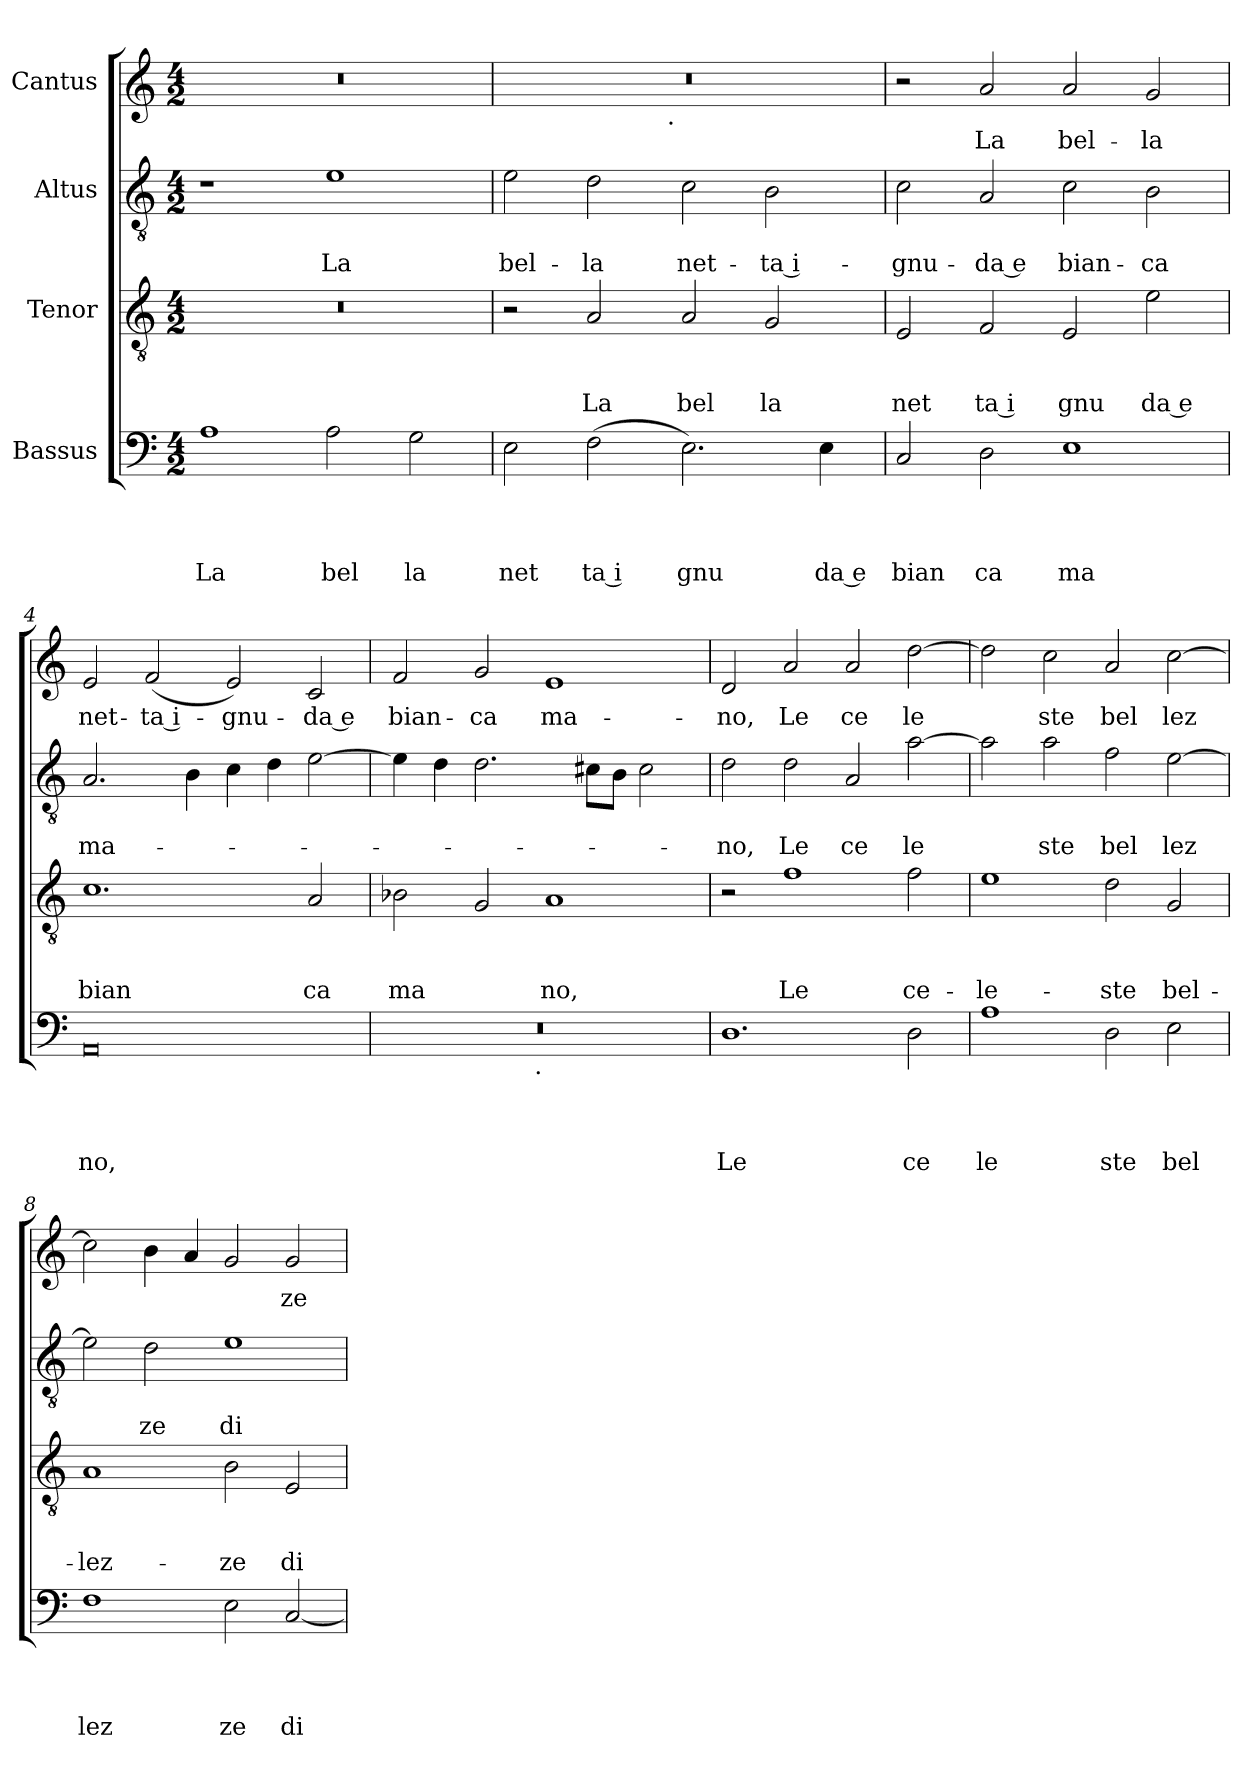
**kern	**text	**text	**text	**text	**kern	**text	**text	**text	**kern	**text	**text	**kern	**text
*part4	*part4	*part4	*part4	*part4	*part3	*part3	*part3	*part3	*part2	*part2	*part2	*part1	*part1
*staff4	*staff4	*staff4	*staff4	*staff4	*staff3	*staff3	*staff3	*staff3	*staff2	*staff2	*staff2	*staff1	*staff1
*I"Bassus	*	*	*	*	*I"Tenor	*	*	*	*I"Altus	*	*	*I"Cantus	*
*clefF4	*	*	*	*	*clefGv2	*	*	*	*clefGv2	*	*	*clefG2	*
*k[]	*	*	*	*	*k[]	*	*	*	*k[]	*	*	*k[]	*
*C:	*	*	*	*	*C:	*	*	*	*C:	*	*	*C:	*
*M4/2	*	*	*	*	*M4/2	*	*	*	*M4/2	*	*	*M4/2	*
=1	=1	=1	=1	=1	=1	=1	=1	=1	=1	=1	=1	=1	=1
!	!	!	!	!LO:LY:b	!	!	!	!	!	!	!	!	!
1A	.	.	.	La	0r	.	.	.	1r	.	.	0r	.
!	!	!	!	!LO:LY:b	!	!	!	!	!	!	!LO:LY:b	!	!
2A\	.	.	.	bel	.	.	.	.	1e	.	La	.	.
!	!	!	!	!LO:LY:b	!	!	!	!	!	!	!	!	!
2G\	.	.	.	la	.	.	.	.	.	.	.	.	.
=2	=2	=2	=2	=2	=2	=2	=2	=2	=2	=2	=2	=2	=2
!	!	!	!	!LO:LY:b	!	!	!	!	!	!	!LO:LY:b	!	!
*	*	*	*	*	*	*	*	*	*	*	*	*^	*
2E\	.	.	.	net	2r	.	.	.	2e\	.	bel-	0r	2ryy	.
!	!	!	!	!LO:LY:b:rj	!	!	!	!LO:LY:b	!	!	!LO:LY:b	!	!	!
(<2F\	.	.	.	ta i	2A/	.	.	La	2d\	.	-la	.	4...ryy	.
!	!	!	!	!	!	!	!	!	!	!	!	!	!LO:TX:b:t=.	!
.	.	.	.	.	.	.	.	.	.	.	.	.	1ryy	.
!	!	!	!	!LO:LY:b	!	!	!	!LO:LY:b	!	!	!LO:LY:b	!	!	!
2.E\)	.	.	.	gnu	2A/	.	.	bel	2c\	.	net-	.	.	.
!	!	!	!	!	!	!	!	!LO:LY:b	!	!	!LO:LY:b:rj	!	!	!
.	.	.	.	.	2G/	.	.	la	2B\	.	-ta i-	.	.	.
!	!	!	!	!LO:LY:b:rj	!	!	!	!	!	!	!	!	!	!
4E\	.	.	.	da e	.	.	.	.	.	.	.	.	.	.
.	.	.	.	.	.	.	.	.	.	.	.	.	32ryy	.
=3	=3	=3	=3	=3	=3	=3	=3	=3	=3	=3	=3	=3	=3	=3
!	!	!	!	!LO:LY:b	!	!	!	!LO:LY:b	!	!	!LO:LY:b	!	!	!
*	*	*	*	*	*	*	*	*	*	*	*	*v	*v	*
2C/	.	.	.	bian	2E/	.	.	net	2c\	.	-gnu-	2r	.
!	!	!	!	!LO:LY:b	!	!	!	!LO:LY:b:rj	!	!	!LO:LY:b:rj	!	!LO:LY:b
2D\	.	.	.	ca	2F/	.	.	ta i	2A/	.	-da e	2a/	La
!	!	!	!	!LO:LY:b	!	!	!	!LO:LY:b	!	!	!LO:LY:b	!	!LO:LY:b
1E	.	.	.	ma	2E/	.	.	gnu	2c\	.	bian-	2a/	bel-
!	!	!	!	!	!	!	!	!LO:LY:b:rj	!	!	!LO:LY:b	!	!LO:LY:b
.	.	.	.	.	2e\	.	.	da e	2B\	.	-ca	2g/	-la
=4	=4	=4	=4	=4	=4	=4	=4	=4	=4	=4	=4	=4	=4
!	!	!	!	!LO:LY:b	!	!	!	!LO:LY:b	!	!	!LO:LY:b	!	!LO:LY:b
0AA	.	.	.	no,	1.c	.	.	bian	2.A/	.	ma-	2e/	net-
!	!	!	!	!	!	!	!	!	!	!	!	!	!LO:LY:b:rj
.	.	.	.	.	.	.	.	.	.	.	.	(<2f/	-ta i-
.	.	.	.	.	.	.	.	.	4B\	.	.	.	.
!	!	!	!	!	!	!	!	!	!	!	!	!	!LO:LY:b
.	.	.	.	.	.	.	.	.	4c\	.	.	2e/)	-gnu-
.	.	.	.	.	.	.	.	.	4d\	.	.	.	.
!	!	!	!	!	!	!	!	!LO:LY:b	!	!	!	!	!LO:LY:b:rj
.	.	.	.	.	2A/	.	.	ca	[>2e\	.	.	2c/	-da e
=5	=5	=5	=5	=5	=5	=5	=5	=5	=5	=5	=5	=5	=5
!	!	!	!	!	!	!	!	!LO:LY:b	!	!	!	!	!LO:LY:b
*^	*	*	*	*	*	*	*	*	*	*	*	*	*
0r	2ryy	.	.	.	.	2B-X\	.	.	ma	4e\]	.	.	2f/	bian-
.	.	.	.	.	.	.	.	.	.	4d\	.	.	.	.
!	!	!	!	!	!	!	!	!	!	!	!	!	!	!LO:LY:b
.	4...ryy	.	.	.	.	2G/	.	.	.	2.d\	.	.	2g/	-ca
!	!LO:TX:b:t=.	!	!	!	!	!	!	!	!	!	!	!	!	!
.	1ryy	.	.	.	.	.	.	.	.	.	.	.	.	.
!	!	!	!	!	!	!	!	!	!LO:LY:b	!	!	!	!	!LO:LY:b
.	.	.	.	.	.	1A	.	.	no,	.	.	.	1e	ma-
.	.	.	.	.	.	.	.	.	.	8c#\L	.	.	.	.
.	.	.	.	.	.	.	.	.	.	8B\J	.	.	.	.
.	.	.	.	.	.	.	.	.	.	2c#\	.	.	.	.
.	32ryy	.	.	.	.	.	.	.	.	.	.	.	.	.
!!LO:LB:g=z
=6	=6	=6	=6	=6	=6	=6	=6	=6	=6	=6	=6	=6	=6	=6
!	!	!	!	!	!LO:LY:b	!	!	!	!	!	!	!LO:LY:b	!	!LO:LY:b
*v	*v	*	*	*	*	*	*	*	*	*	*	*	*	*
1.D	.	.	.	Le	2r	.	.	.	2d\	.	-no,	2d/	-no,
!	!	!	!	!	!	!	!	!LO:LY:b	!	!	!LO:LY:b	!	!LO:LY:b
.	.	.	.	.	1f	.	.	Le	2d\	.	Le	2a/	Le
!	!	!	!	!	!	!	!	!	!	!	!LO:LY:b	!	!LO:LY:b
.	.	.	.	.	.	.	.	.	2A/	.	ce	2a/	ce
!	!	!	!	!LO:LY:b	!	!	!	!LO:LY:b	!	!	!LO:LY:b	!	!LO:LY:b
2D\	.	.	.	ce	2f\	.	.	ce-	[>2a\	.	le	[>2dd\	le
=7	=7	=7	=7	=7	=7	=7	=7	=7	=7	=7	=7	=7	=7
!	!	!	!	!LO:LY:b	!	!	!	!LO:LY:b	!	!	!	!	!
1A	.	.	.	le	1e	.	.	-le-	2a\]	.	.	2dd\]	.
!	!	!	!	!	!	!	!	!	!	!	!LO:LY:b	!	!LO:LY:b
.	.	.	.	.	.	.	.	.	2a\	.	ste	2cc\	ste
!	!	!	!	!LO:LY:b	!	!	!	!LO:LY:b	!	!	!LO:LY:b	!	!LO:LY:b
2D\	.	.	.	ste	2d\	.	.	-ste	2f\	.	bel	2a/	bel
!	!	!	!	!LO:LY:b	!	!	!	!LO:LY:b	!	!	!LO:LY:b	!	!LO:LY:b
2E\	.	.	.	bel	2G/	.	.	bel-	[>2e\	.	lez	[>2cc\	lez
=8	=8	=8	=8	=8	=8	=8	=8	=8	=8	=8	=8	=8	=8
!	!	!	!	!LO:LY:b	!	!	!	!LO:LY:b	!	!	!	!	!
1F	.	.	.	lez	1A	.	.	-lez-	2e\]	.	.	2cc\]	.
!	!	!	!	!	!	!	!	!	!	!	!LO:LY:b	!	!
.	.	.	.	.	.	.	.	.	2d\	.	ze	4b\	.
.	.	.	.	.	.	.	.	.	.	.	.	4a/	.
!	!	!	!	!LO:LY:b	!	!	!	!LO:LY:b	!	!	!LO:LY:b	!	!
2E\	.	.	.	ze	2B\	.	.	-ze	1e	.	di	2g/	.
!	!	!	!	!LO:LY:b	!	!	!	!LO:LY:b	!	!	!	!	!LO:LY:b
[<2C/	.	.	.	di	2E/	.	.	di	.	.	.	2g/	ze
=	=	=	=	=	=	=	=	=	=	=	=	=	=
*-	*-	*-	*-	*-	*-	*-	*-	*-	*-	*-	*-	*-	*-
